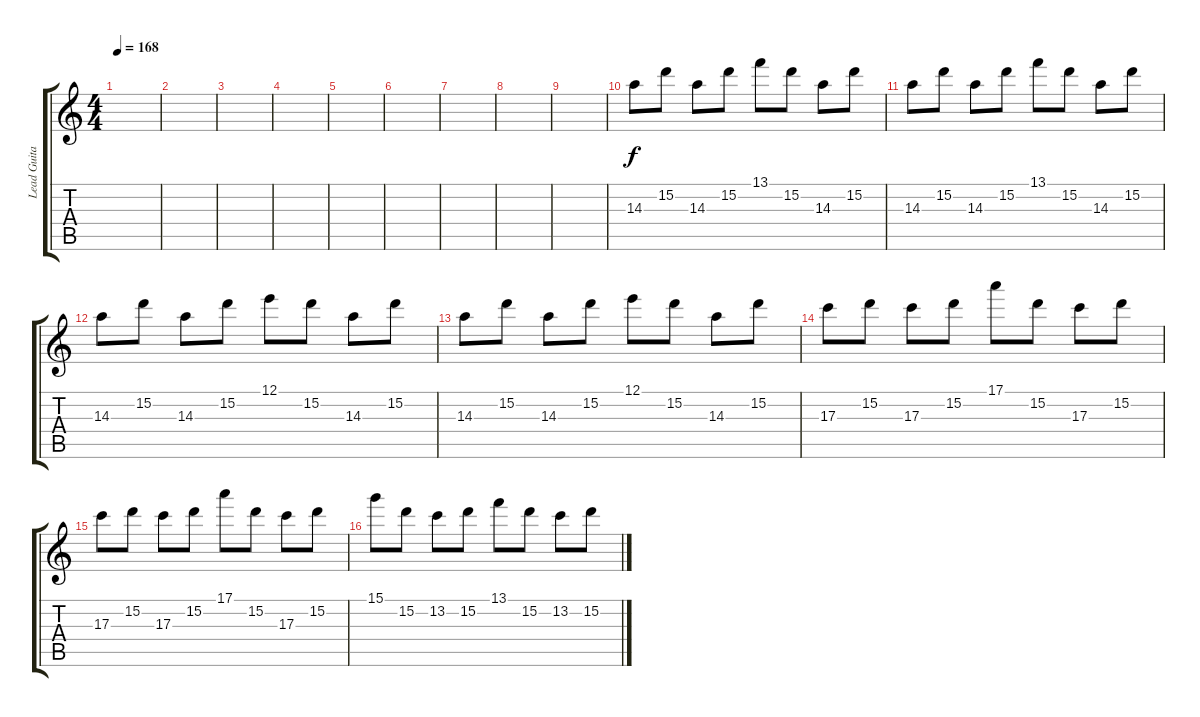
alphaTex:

\track ("Lead Guitar" "Lead Guita") {instrument distortionguitar}
\staff {score tabs}
\tuning (E4 B3 G3 D3 A2 D2) {hide}
\ts (4 4)
\tempo 168
\clef g2
\ks c
|
|
|
|
|
|
|
|
|
14.3.8{dy f volume 8 instrument electricguitarclean} 15.2.8 14.3.8 15.2.8 13.1.8 15.2.8 14.3.8 15.2.8 |
14.3.8 15.2.8 14.3.8 15.2.8 13.1.8 15.2.8 14.3.8 15.2.8 |
14.3.8 15.2.8 14.3.8 15.2.8 12.1.8 15.2.8 14.3.8 15.2.8 |
14.3.8 15.2.8 14.3.8 15.2.8 12.1.8 15.2.8 14.3.8 15.2.8 |
17.3.8 15.2.8 17.3.8 15.2.8 17.1.8 15.2.8 17.3.8 15.2.8 |
17.3.8 15.2.8 17.3.8 15.2.8 17.1.8 15.2.8 17.3.8 15.2.8 |
15.1.8 15.2.8 13.2.8 15.2.8 13.1.8 15.2.8 13.2.8 15.2.8
